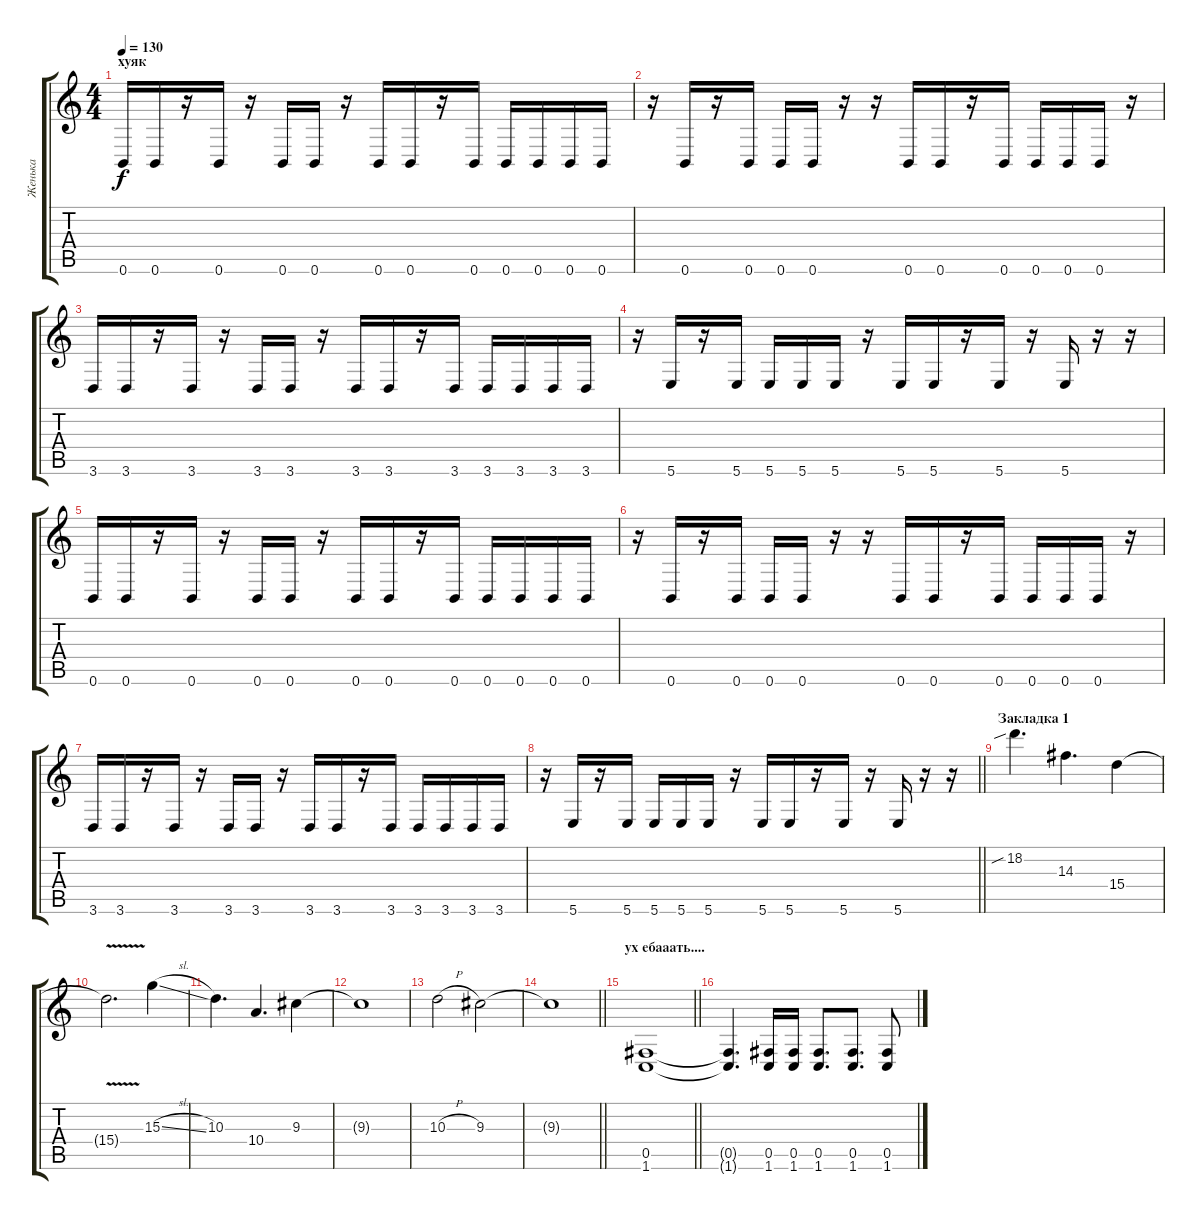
\track ("Женька" "Женька") {instrument distortionguitar}
\staff {score tabs}
\tuning (Db4 Ab3 E3 B2 Gb2 B1) {hide}
\ts (4 4)
\section ("" "хуяк")
\tempo 130
\clef g2
\ks c
0.6.16{dy f} 0.6.16 r.16 0.6.16 r.16 0.6.16 0.6.16 r.16 0.6.16 0.6.16 r.16 0.6.16 0.6.16 0.6.16 0.6.16 0.6.16 |
r.16 0.6.16 r.16 0.6.16 0.6.16 0.6.16 r.16 r.16 0.6.16 0.6.16 r.16 0.6.16 0.6.16 0.6.16 0.6.16 r.16 |
3.6.16 3.6.16 r.16 3.6.16 r.16 3.6.16 3.6.16 r.16 3.6.16 3.6.16 r.16 3.6.16 3.6.16 3.6.16 3.6.16 3.6.16 |
r.16 5.6.16 r.16 5.6.16 5.6.16 5.6.16 5.6.16 r.16 5.6.16 5.6.16 r.16 5.6.16 r.16 5.6.16 r.16 r.16 |
0.6.16 0.6.16 r.16 0.6.16 r.16 0.6.16 0.6.16 r.16 0.6.16 0.6.16 r.16 0.6.16 0.6.16 0.6.16 0.6.16 0.6.16 |
r.16 0.6.16 r.16 0.6.16 0.6.16 0.6.16 r.16 r.16 0.6.16 0.6.16 r.16 0.6.16 0.6.16 0.6.16 0.6.16 r.16 |
3.6.16 3.6.16 r.16 3.6.16 r.16 3.6.16 3.6.16 r.16 3.6.16 3.6.16 r.16 3.6.16 3.6.16 3.6.16 3.6.16 3.6.16 |
\barLineRight lightlight
r.16 5.6.16 r.16 5.6.16 5.6.16 5.6.16 5.6.16 r.16 5.6.16 5.6.16 r.16 5.6.16 r.16 5.6.16 r.16 r.16 |
\section ("" "Закладка 1")
18.2{sib}.4{d} 14.3.4{d} 15.4.4 |
15.4{v t}.2{d} 15.3{sl}.4 |
10.3.4{d} 10.4.4{d} 9.3.4 |
9.3{t}.1 |
10.3{h}.2 9.3.2 |
\barLineRight lightlight
9.3{t}.1 |
\section ("" "ух ебааать....")
\barLineRight lightlight
(0.5 1.6).1 |
(0.5{t} 1.6{t}).4{d} (0.5 1.6).16 (0.5 1.6).16 (0.5 1.6).8{d} (0.5 1.6).8{d} (0.5 1.6).8
